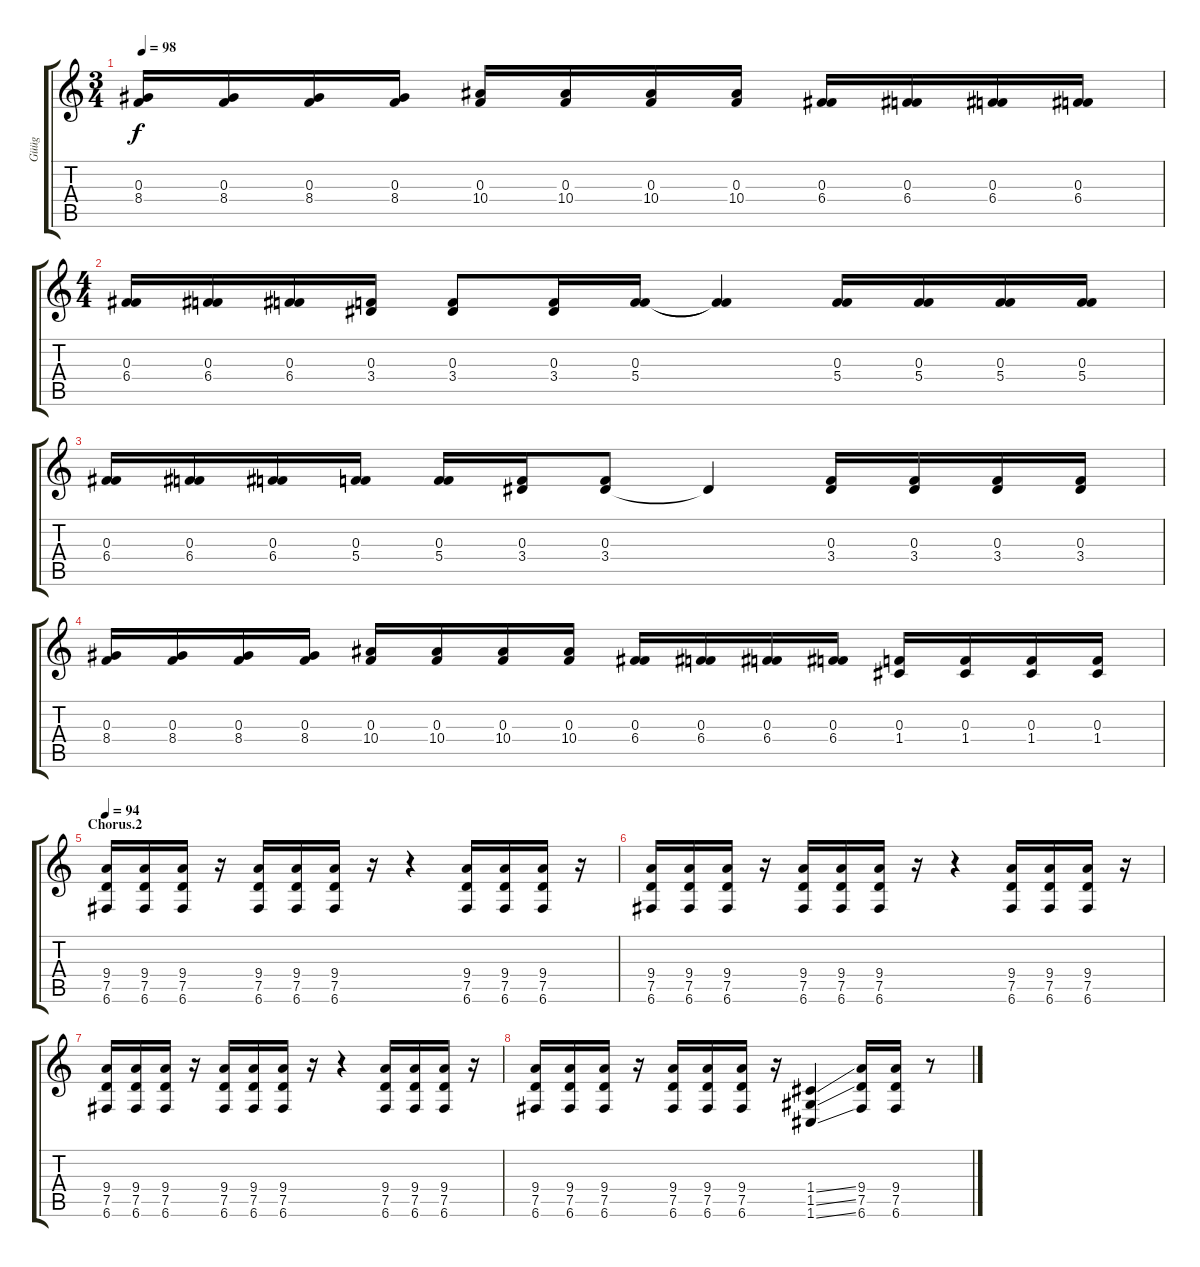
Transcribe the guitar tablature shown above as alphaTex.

\track ("Güüg" "Güüg") {instrument distortionguitar}
\staff {score tabs}
\tuning (D4 A3 F3 C3 G2 C2) {hide}
\ts (3 4)
\tempo 98
\clef g2
\ks c
(0.3 8.4).16{dy f} (0.3 8.4).16 (0.3 8.4).16 (0.3 8.4).16 (0.3 10.4).16 (0.3 10.4).16 (0.3 10.4).16 (0.3 10.4).16 (0.3 6.4).16 (0.3 6.4).16 (0.3 6.4).16 (0.3 6.4).16 |
\ts (4 4)
(0.3 6.4).16 (0.3 6.4).16 (0.3 6.4).16 (0.3 3.4).16 (0.3 3.4).8 (0.3 3.4).16 (0.3 5.4).16 (0.3{t} 5.4{t}).4 (0.3 5.4).16 (0.3 5.4).16 (0.3 5.4).16 (0.3 5.4).16 |
(0.3 6.4).16 (0.3 6.4).16 (0.3 6.4).16 (0.3 5.4).16 (0.3 5.4).16 (0.3 3.4).16 (0.3 3.4).8 3.4{t}.4 (0.3 3.4).16 (0.3 3.4).16 (0.3 3.4).16 (0.3 3.4).16 |
(0.3 8.4).16 (0.3 8.4).16 (0.3 8.4).16 (0.3 8.4).16 (0.3 10.4).16 (0.3 10.4).16 (0.3 10.4).16 (0.3 10.4).16 (0.3 6.4).16 (0.3 6.4).16 (0.3 6.4).16 (0.3 6.4).16 (0.3 1.4).16 (0.3 1.4).16 (0.3 1.4).16 (0.3 1.4).16 |
\section ("" "Chorus.2")
\tempo 94
(9.4 7.5 6.6).16 (9.4 7.5 6.6).16 (9.4 7.5 6.6).16 r.16 (9.4 7.5 6.6).16 (9.4 7.5 6.6).16 (9.4 7.5 6.6).16 r.16 r.4 (9.4 7.5 6.6).16 (9.4 7.5 6.6).16 (9.4 7.5 6.6).16 r.16 |
(9.4 7.5 6.6).16 (9.4 7.5 6.6).16 (9.4 7.5 6.6).16 r.16 (9.4 7.5 6.6).16 (9.4 7.5 6.6).16 (9.4 7.5 6.6).16 r.16 r.4 (9.4 7.5 6.6).16 (9.4 7.5 6.6).16 (9.4 7.5 6.6).16 r.16 |
(9.4 7.5 6.6).16 (9.4 7.5 6.6).16 (9.4 7.5 6.6).16 r.16 (9.4 7.5 6.6).16 (9.4 7.5 6.6).16 (9.4 7.5 6.6).16 r.16 r.4 (9.4 7.5 6.6).16 (9.4 7.5 6.6).16 (9.4 7.5 6.6).16 r.16 |
(9.4 7.5 6.6).16 (9.4 7.5 6.6).16 (9.4 7.5 6.6).16 r.16 (9.4 7.5 6.6).16 (9.4 7.5 6.6).16 (9.4 7.5 6.6).16 r.16 (1.4{ss} 1.5{ss} 1.6{ss}).4 (9.4 7.5 6.6).16 (9.4 7.5 6.6).16 r.8
